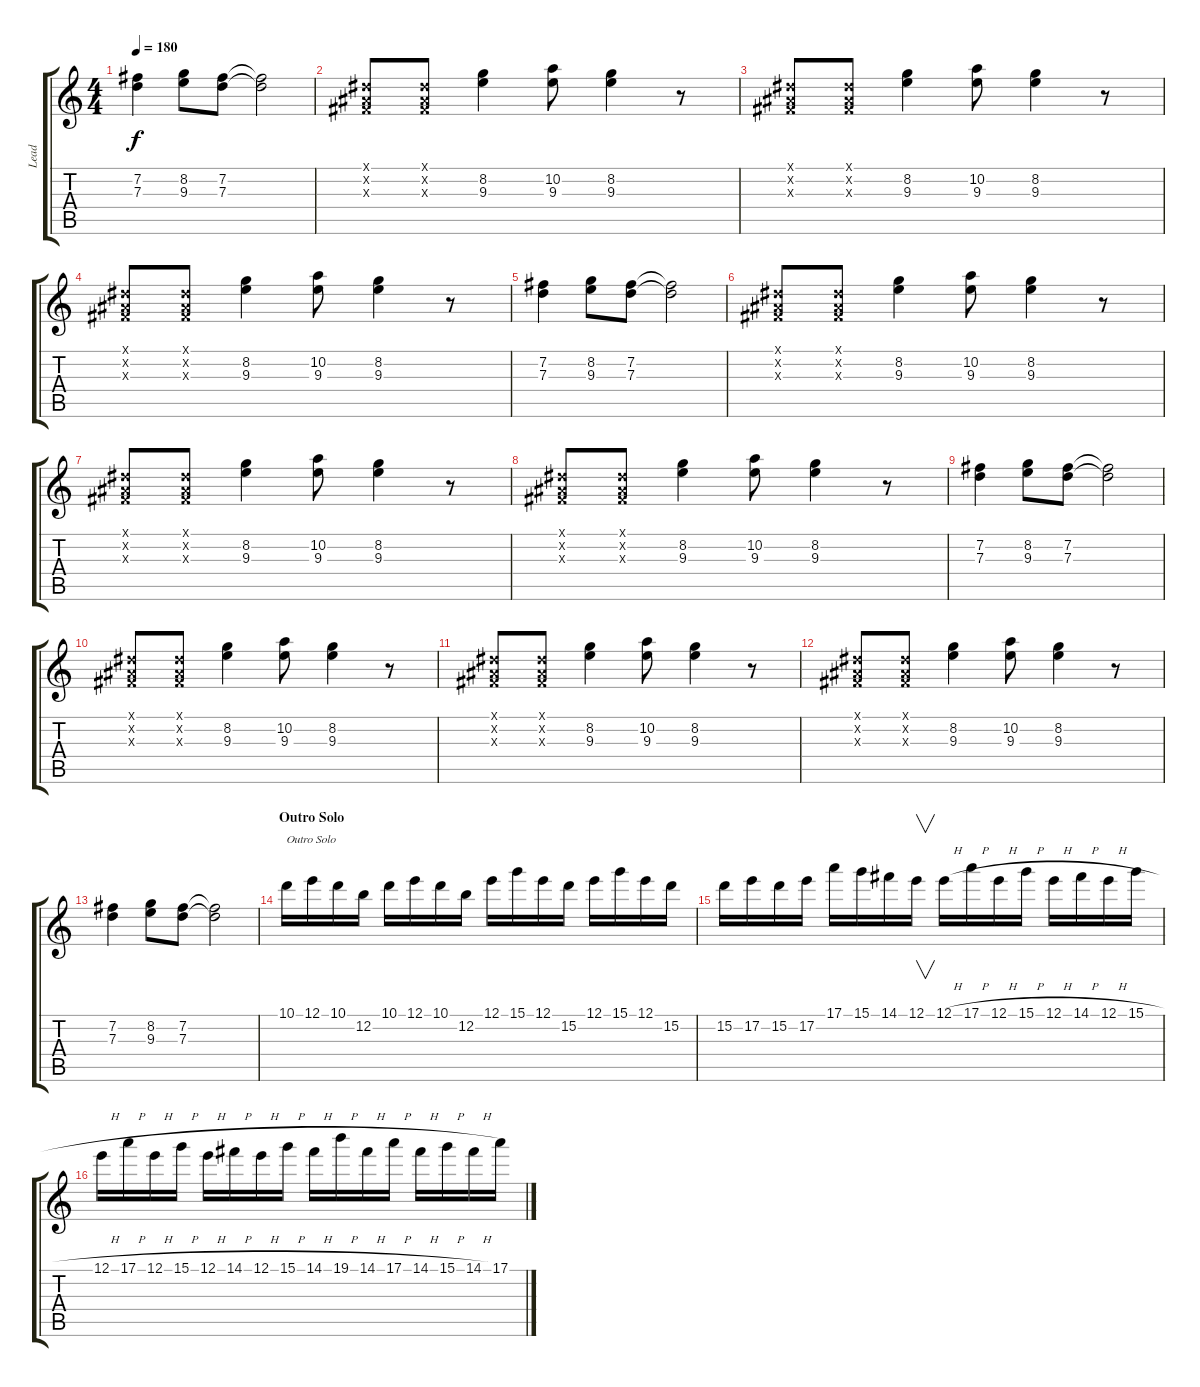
\track ("Lead" "Lead") {instrument distortionguitar}
\staff {score tabs}
\tuning (E4 B3 G3 D3 A2 E2) {hide}
\ts (4 4)
\tempo 180
\clef g2
\ks c
(7.2 7.3).4{dy f} (8.2 9.3).8 (7.2 7.3).8 (7.2{t} 7.3{t}).2 |
(-1.1{x} -1.2{x} -1.3{x}).8 (-1.1{x} -1.2{x} -1.3{x}).8 (8.2 9.3).4 (10.2 9.3).8 (8.2 9.3).4 r.8 |
(-1.1{x} -1.2{x} -1.3{x}).8 (-1.1{x} -1.2{x} -1.3{x}).8 (8.2 9.3).4 (10.2 9.3).8 (8.2 9.3).4 r.8 |
(-1.1{x} -1.2{x} -1.3{x}).8 (-1.1{x} -1.2{x} -1.3{x}).8 (8.2 9.3).4 (10.2 9.3).8 (8.2 9.3).4 r.8 |
(7.2 7.3).4 (8.2 9.3).8 (7.2 7.3).8 (7.2{t} 7.3{t}).2 |
(-1.1{x} -1.2{x} -1.3{x}).8 (-1.1{x} -1.2{x} -1.3{x}).8 (8.2 9.3).4 (10.2 9.3).8 (8.2 9.3).4 r.8 |
(-1.1{x} -1.2{x} -1.3{x}).8 (-1.1{x} -1.2{x} -1.3{x}).8 (8.2 9.3).4 (10.2 9.3).8 (8.2 9.3).4 r.8 |
(-1.1{x} -1.2{x} -1.3{x}).8 (-1.1{x} -1.2{x} -1.3{x}).8 (8.2 9.3).4 (10.2 9.3).8 (8.2 9.3).4 r.8 |
(7.2 7.3).4 (8.2 9.3).8 (7.2 7.3).8 (7.2{t} 7.3{t}).2 |
(-1.1{x} -1.2{x} -1.3{x}).8 (-1.1{x} -1.2{x} -1.3{x}).8 (8.2 9.3).4 (10.2 9.3).8 (8.2 9.3).4 r.8 |
(-1.1{x} -1.2{x} -1.3{x}).8 (-1.1{x} -1.2{x} -1.3{x}).8 (8.2 9.3).4 (10.2 9.3).8 (8.2 9.3).4 r.8 |
(-1.1{x} -1.2{x} -1.3{x}).8 (-1.1{x} -1.2{x} -1.3{x}).8 (8.2 9.3).4 (10.2 9.3).8 (8.2 9.3).4 r.8 |
(7.2 7.3).4 (8.2 9.3).8 (7.2 7.3).8 (7.2{t} 7.3{t}).2 |
\section ("" "Outro Solo")
10.1.16{txt "Outro Solo" volume 16} 12.1.16 10.1.16 12.2.16 10.1.16 12.1.16 10.1.16 12.2.16 12.1.16 15.1.16 12.1.16 15.2.16 12.1.16 15.1.16 12.1.16 15.2.16 |
15.2.16 17.2.16 15.2.16 17.2.16 17.1.16 15.1.16 14.1.16 12.1.16{v} 12.1{h}.16 17.1{h}.16 12.1{h}.16 15.1{h}.16 12.1{h}.16 14.1{h}.16 12.1{h}.16 15.1{h}.16 |
12.1{h}.16 17.1{h}.16 12.1{h}.16 15.1{h}.16 12.1{h}.16 14.1{h}.16 12.1{h}.16 15.1{h}.16 14.1{h}.16 19.1{h}.16 14.1{h}.16 17.1{h}.16 14.1{h}.16 15.1{h}.16 14.1{h}.16 17.1{h}.16
